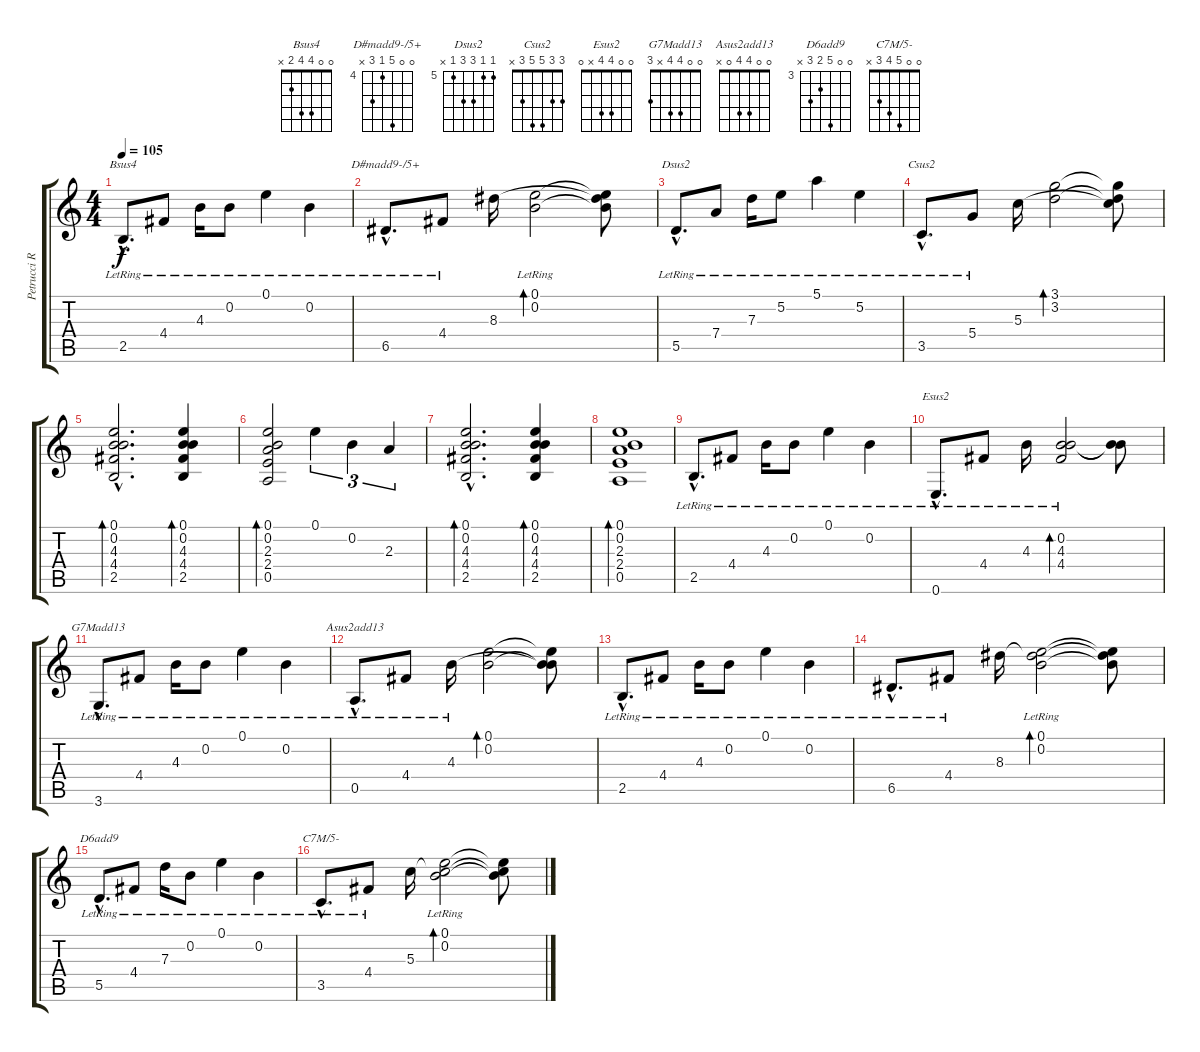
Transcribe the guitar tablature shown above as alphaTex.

\track ("Petrucci Rhythm" "Petrucci R") {instrument acousticguitarsteel}
\staff {score tabs}
\tuning (E4 B3 G3 D3 A2 E2) {hide}
\chord ("Bsus4" 0 0 4 4 2 x)
\chord ("D#madd9-/5+" 0 0 8 4 6 x) {firstfret 4}
\chord ("Dsus2" 5 5 7 7 5 x) {firstfret 5}
\chord ("Csus2" 3 3 5 5 3 x)
\chord ("Esus2" 0 0 4 4 x 0)
\chord ("G7Madd13" 0 0 4 4 x 3)
\chord ("Asus2add13" 0 0 4 4 0 x)
\chord ("D6add9" 0 0 7 4 5 x) {firstfret 3}
\chord ("C7M/5-" 0 0 5 4 3 x)
\ts (4 4)
\tempo 105
\clef g2
\ks c
2.5{hac lr}.8{d ch "Bsus4" dy f} 4.4{lr}.8 4.3{lr}.16 0.2{lr}.8 0.1{lr}.4 0.2{lr}.4 |
6.5{hac lr}.8{d ch "D#madd9-/5+"} 4.4{lr}.8 8.3.16 (0.1{lr} 0.2{lr}).2{bd 120} (0.1{t} 0.2{t} 8.3{t}).8 |
5.5{hac lr}.8{d ch "Dsus2"} 7.4{lr}.8 7.3{lr}.16 5.2{lr}.8 5.1{lr}.4 5.2{lr}.4 |
3.5{hac lr}.8{d ch "Csus2"} 5.4{lr}.8 5.3.16 (3.1 3.2).2{bd 120} (3.1{t} 3.2{t} 5.3{t}).8 |
(0.1{hac} 0.2{hac} 4.3{hac} 4.4{hac} 2.5{hac}).2{d bd 120} (0.1 0.2 4.3 4.4 2.5).4{bd 60} |
(0.1 0.2 2.3 2.4 0.5).2{bd 120} 0.1.4{tu (3 2)} 0.2.4{tu (3 2)} 2.3.4{tu (3 2)} |
(0.1{hac} 0.2{hac} 4.3{hac} 4.4{hac} 2.5{hac}).2{d bd 120} (0.1 0.2 4.3 4.4 2.5).4{bd 120} |
(0.1 0.2 2.3 2.4 0.5).1{bd 120} |
2.5{hac lr}.8{d} 4.4{lr}.8 4.3{lr}.16 0.2{lr}.8 0.1{lr}.4 0.2{lr}.4 |
0.6{hac lr}.8{d ch "Esus2"} 4.4{lr}.8 4.3{lr}.16 (0.2{lr} 4.3{lr} 4.4{lr}).2{bd 120} (0.2{t} 4.3{t}).8 |
3.6{hac lr}.8{d ch "G7Madd13"} 4.4{lr}.8 4.3{lr}.16 0.2{lr}.8 0.1{lr}.4 0.2{lr}.4 |
0.5{hac lr}.8{d ch "Asus2add13"} 4.4{lr}.8 4.3{lr}.16 (0.1 0.2).2{bd 120} (0.1{t} 0.2{t} 4.3{t}).8 |
2.5{hac lr}.8{d} 4.4{lr}.8 4.3{lr}.16 0.2{lr}.8 0.1{lr}.4 0.2{lr}.4 |
6.5{hac lr}.8{d} 4.4{lr}.8 8.3.16 (0.1{lr} 0.2{lr} 8.3{t}).2{bd 120} (0.1{t} 0.2{t} 8.3{t}).8 |
5.5{hac lr}.8{d ch "D6add9"} 4.4{lr}.8 7.3{lr}.16 0.2{lr}.8 0.1{lr}.4 0.2{lr}.4 |
3.5{hac lr}.8{d ch "C7M/5-"} 4.4{lr}.8 5.3.16 (0.1{lr} 0.2{lr} 5.3{t}).2{bd 120} (0.1{t} 0.2{t} 5.3{t}).8
